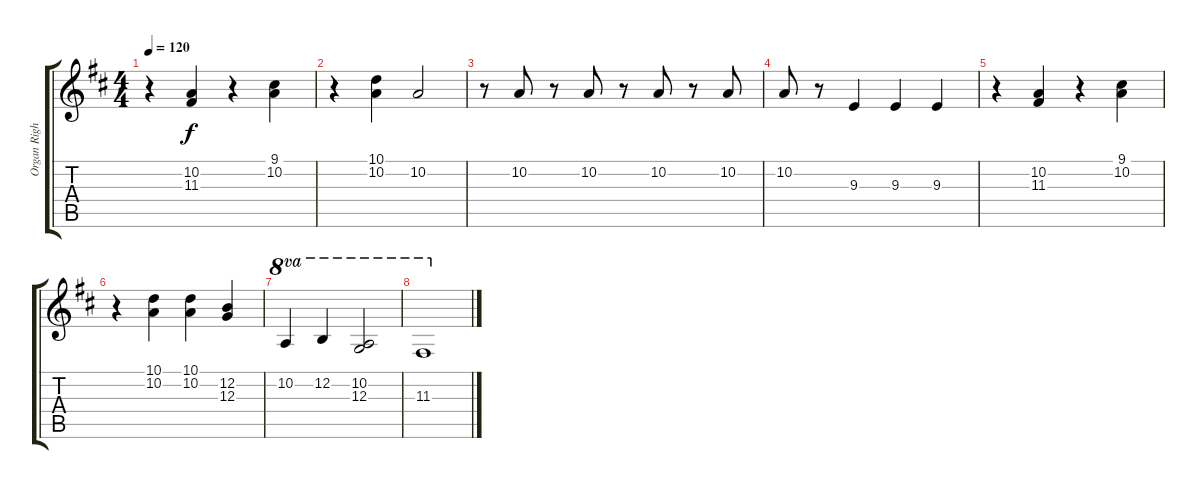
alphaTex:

\track ("Organ Right" "Organ Righ") {instrument churchorgan}
\staff {score tabs}
\tuning (E4 B3 G3 D3 A2 E2) {hide}
\ts (4 4)
\tempo 120
\clef g2
\ks d
r.4{dy f} (10.2 11.3).4 r.4 (9.1 10.2).4 |
r.4 (10.1 10.2).4 10.2.2 |
r.8 10.2.8 r.8 10.2.8 r.8 10.2.8 r.8 10.2.8 |
10.2.8 r.8 9.3.4 9.3.4 9.3.4 |
r.4 (10.2 11.3).4 r.4 (9.1 10.2).4 |
r.4 (10.1 10.2).4 (10.1 10.2).4 (12.2 12.3).4 |
10.2.4{ot 8va} 12.2.4{ot 8va} (10.2 12.3).2{ot 8va} |
11.3.1{ot 8va}
